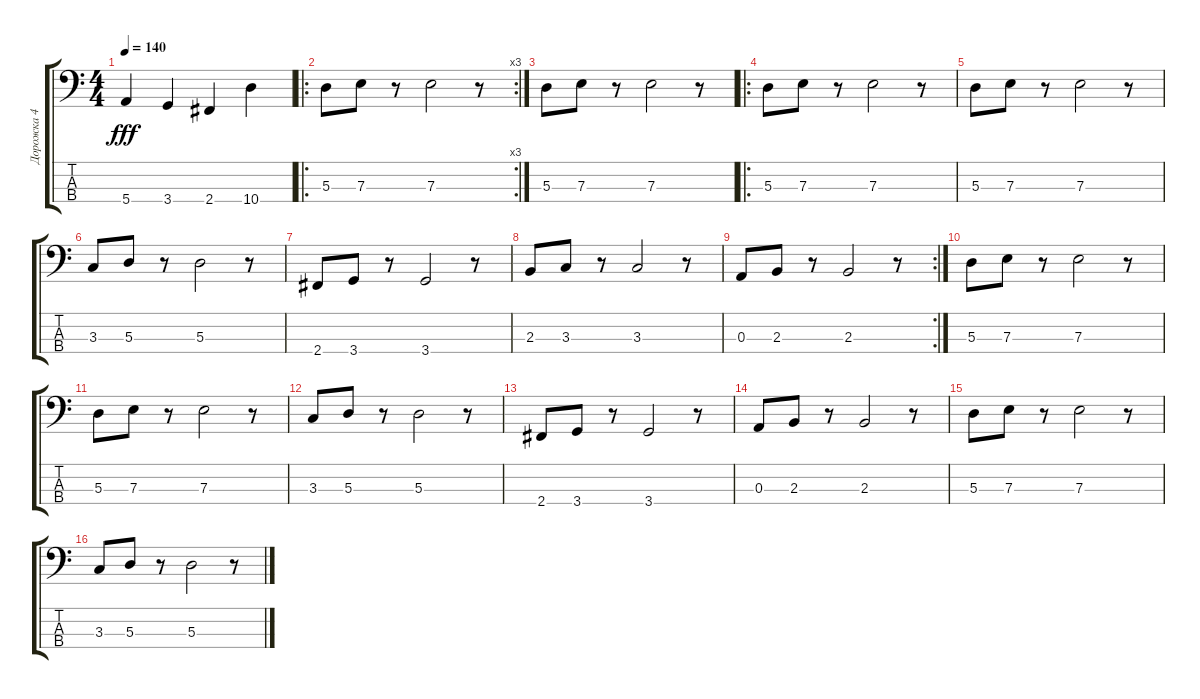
\track ("Дорожка 4" "Дорожка 4") {instrument electricbassfinger}
\staff {score tabs}
\tuning (G2 D2 A1 E1) {hide}
\ts (4 4)
\tempo 140
\clef f4
\ks c
5.4.4{dy fff} 3.4.4 2.4.4 10.4.4 |
\ro
\rc 3
5.3.8 7.3.8 r.8 7.3.2 r.8 |
5.3.8 7.3.8 r.8 7.3.2 r.8 |
\ro
5.3.8 7.3.8 r.8 7.3.2 r.8 |
5.3.8 7.3.8 r.8 7.3.2 r.8 |
3.3.8 5.3.8 r.8 5.3.2 r.8 |
2.4.8 3.4.8 r.8 3.4.2 r.8 |
2.3.8 3.3.8 r.8 3.3.2 r.8 |
\rc 2
0.3.8 2.3.8 r.8 2.3.2 r.8 |
5.3.8 7.3.8 r.8 7.3.2 r.8 |
5.3.8 7.3.8 r.8 7.3.2 r.8 |
3.3.8 5.3.8 r.8 5.3.2 r.8 |
2.4.8 3.4.8 r.8 3.4.2 r.8 |
0.3.8 2.3.8 r.8 2.3.2 r.8 |
5.3.8 7.3.8 r.8 7.3.2 r.8 |
3.3.8 5.3.8 r.8 5.3.2 r.8
